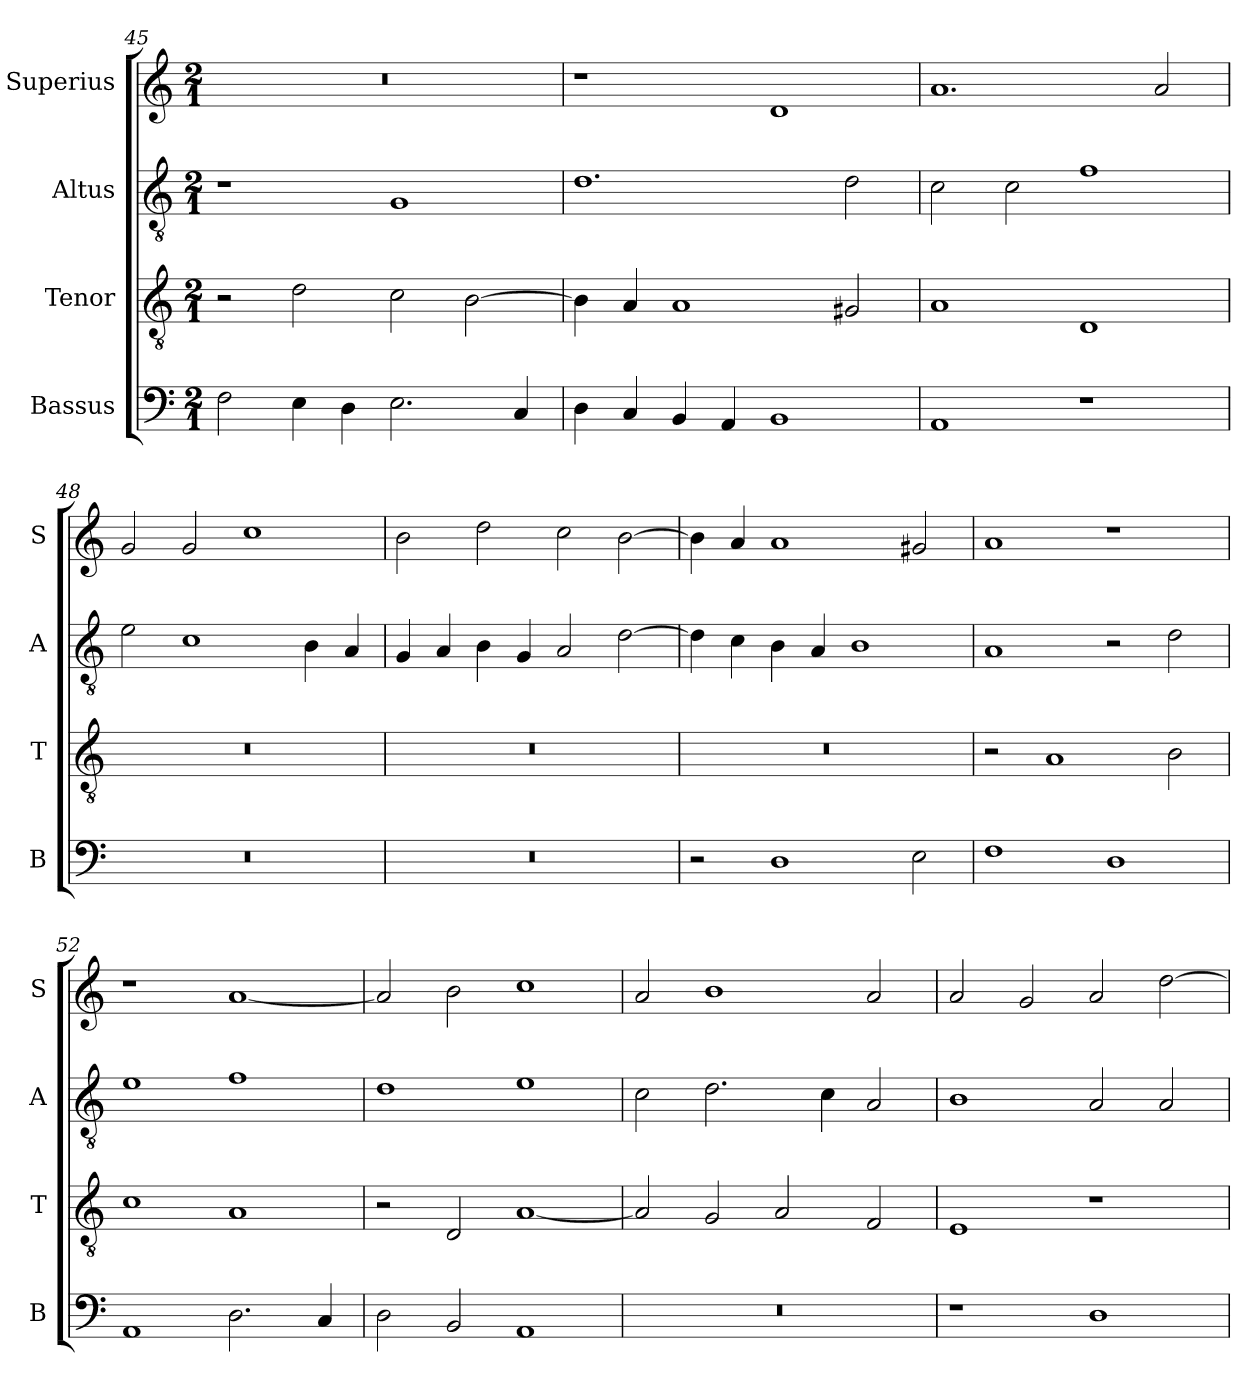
**kern	**kern	**kern	**kern
*part4	*part3	*part2	*part1
*staff4	*staff3	*staff2	*staff1
*I"Bassus	*I"Tenor	*I"Altus	*I"Superius
*I'B	*I'T	*I'A	*I'S
*clefF4	*clefGv2	*clefGv2	*clefG2
*k[]	*k[]	*k[]	*k[]
*C:	*C:	*C:	*C:
*M2/1	*M2/1	*M2/1	*M2/1
=45	=45	=45	=45
2F	2r	1r	0r
4E	2d	.	.
4D	.	.	.
2.E	2c	1G	.
.	[2B	.	.
4C	.	.	.
=46	=46	=46	=46
4D	4B]	1.d	1r
4C	4A	.	.
4BB	1A	.	.
4AA	.	.	.
1BB	.	.	1d
.	2G#X	2d	.
=47	=47	=47	=47
1AA	1A	2c	1.a
.	.	2c	.
1r	1D	1f	.
.	.	.	2a
=48	=48	=48	=48
0r	0r	2e	2g
.	.	1c	2g
.	.	.	1cc
.	.	4B	.
.	.	4A	.
=49	=49	=49	=49
0r	0r	4G	2b
.	.	4A	.
.	.	4B	2dd
.	.	4G	.
.	.	2A	2cc
.	.	[2d	[2b
=50	=50	=50	=50
2r	0r	4d]	4b]
.	.	4c	4a
1D	.	4B	1a
.	.	4A	.
.	.	1B	.
2E	.	.	2g#X
=51	=51	=51	=51
1F	2r	1A	1a
.	1A	.	.
1D	.	2r	1r
.	2B	2d	.
=52	=52	=52	=52
1AA	1c	1e	1r
2.D	1A	1f	[1a
4C	.	.	.
=53	=53	=53	=53
2D	2r	1d	2a]
2BB	2D	.	2b
1AA	[1A	1e	1cc
=54	=54	=54	=54
0r	2A]	2c	2a
.	2G	2.d	1b
.	2A	.	.
.	.	4c	.
.	2F	2A	2a
=55	=55	=55	=55
1r	1E	1B	2a
.	.	.	2g
1D	1r	2A	2a
.	.	2A	[2dd
=	=	=	=
*-	*-	*-	*-
